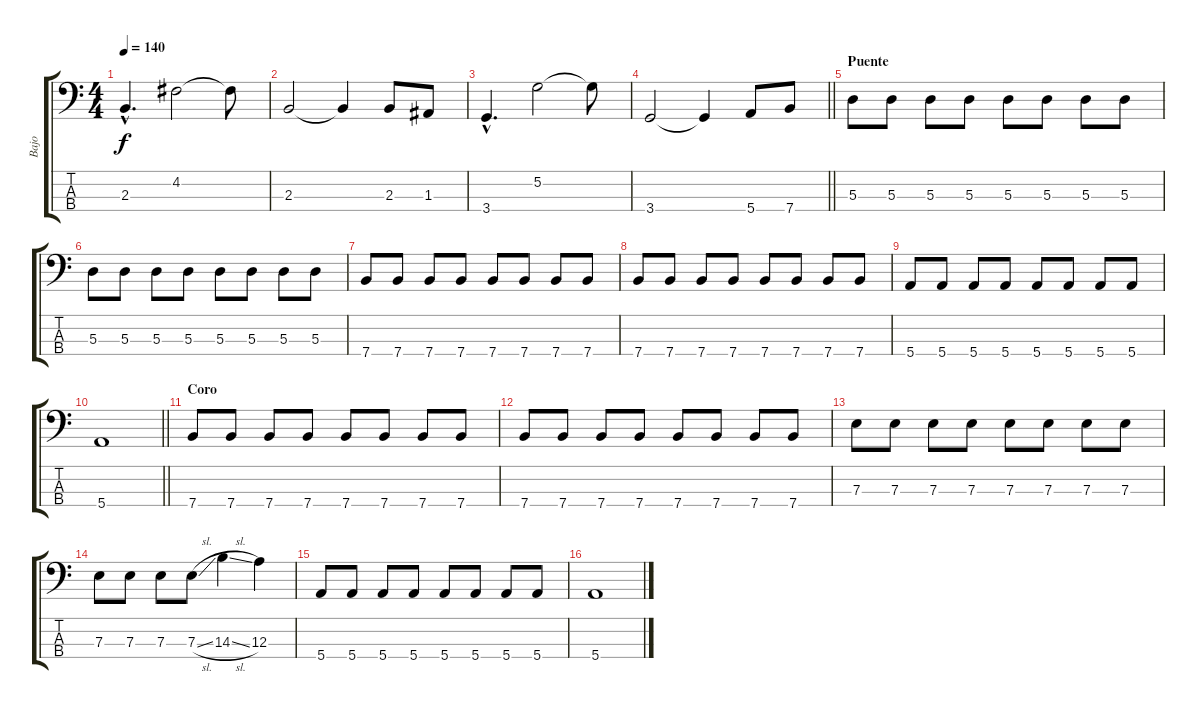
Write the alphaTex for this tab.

\track ("Bajo" "Bajo") {instrument electricbassfinger}
\staff {score tabs}
\tuning (G2 D2 A1 E1) {hide}
\ts (4 4)
\tempo 140
\clef f4
\ks c
2.3{hac}.4{d dy f} 4.2.2 4.2{t}.8 |
2.3.2 2.3{t}.4 2.3.8 1.3.8 |
3.4{hac}.4{d} 5.2.2 5.2{t}.8 |
\barLineRight lightlight
3.4.2 3.4{t}.4 5.4.8 7.4.8 |
\section ("" "Puente")
5.3.8 5.3.8 5.3.8 5.3.8 5.3.8 5.3.8 5.3.8 5.3.8 |
5.3.8 5.3.8 5.3.8 5.3.8 5.3.8 5.3.8 5.3.8 5.3.8 |
7.4.8 7.4.8 7.4.8 7.4.8 7.4.8 7.4.8 7.4.8 7.4.8 |
7.4.8 7.4.8 7.4.8 7.4.8 7.4.8 7.4.8 7.4.8 7.4.8 |
5.4.8 5.4.8 5.4.8 5.4.8 5.4.8 5.4.8 5.4.8 5.4.8 |
\barLineRight lightlight
5.4.1 |
\section ("" "Coro")
7.4.8 7.4.8 7.4.8 7.4.8 7.4.8 7.4.8 7.4.8 7.4.8 |
7.4.8 7.4.8 7.4.8 7.4.8 7.4.8 7.4.8 7.4.8 7.4.8 |
7.3.8 7.3.8 7.3.8 7.3.8 7.3.8 7.3.8 7.3.8 7.3.8 |
7.3.8 7.3.8 7.3.8 7.3{sl}.8 14.3{sl}.4 12.3.4 |
5.4.8 5.4.8 5.4.8 5.4.8 5.4.8 5.4.8 5.4.8 5.4.8 |
5.4.1
